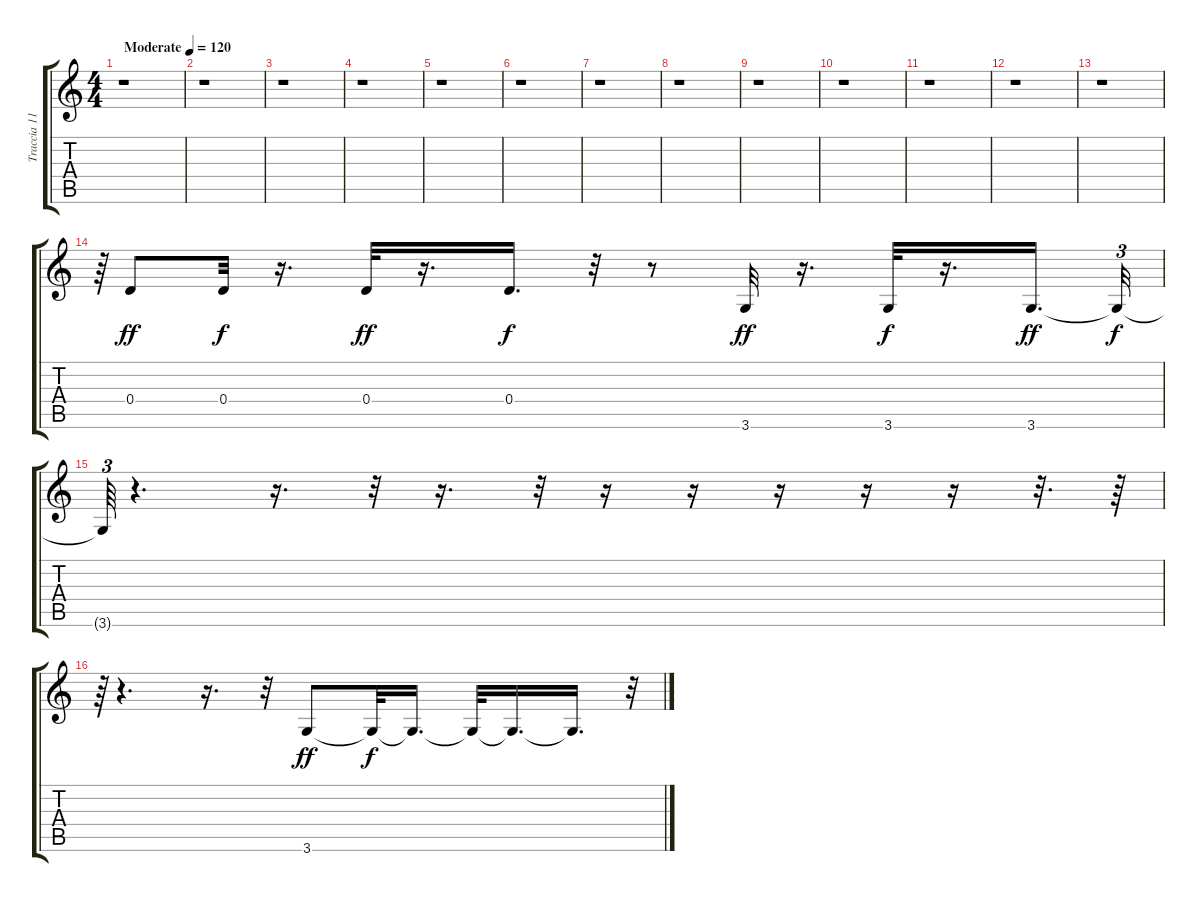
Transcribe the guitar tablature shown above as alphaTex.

\track ("Traccia 11" "Traccia 11") {instrument distortionguitar}
\staff {score tabs}
\tuning (E4 B3 G3 D3 A2 E2) {hide}
\ts (4 4)
\tempo (120 "Moderate")
\clef g2
\ks c
r.1{dy ff instrument distortionguitar} |
r.1 |
r.1 |
r.1 |
r.1 |
r.1 |
r.1 |
r.1 |
r.1 |
r.1 |
r.1 |
r.1 |
r.1 |
r.64{tu (3 2)} 0.4.8 0.4.32{dy f} r.16{d} 0.4.32{dy ff} r.16{d} 0.4.16{d dy f} r.32 r.8 3.6.32{dy ff} r.16{d} 3.6.32{dy f} r.16{d} 3.6.16{d dy ff} 3.6{t}.32{tu (3 2) dy f} |
3.6{t}.64{tu (3 2)} r.4{d} r.16{d} r.32 r.16{d} r.32 r.16 r.16 r.16 r.16 r.16 r.32{d} r.64 |
r.64{tu (3 2)} r.4{d} r.16{d} r.32 3.6.8{dy ff} 3.6{t}.32{dy f} 3.6{t}.16{d} 3.6{t}.32 3.6{t}.16{d} 3.6{t}.16{d} r.32{tu (3 2)}
